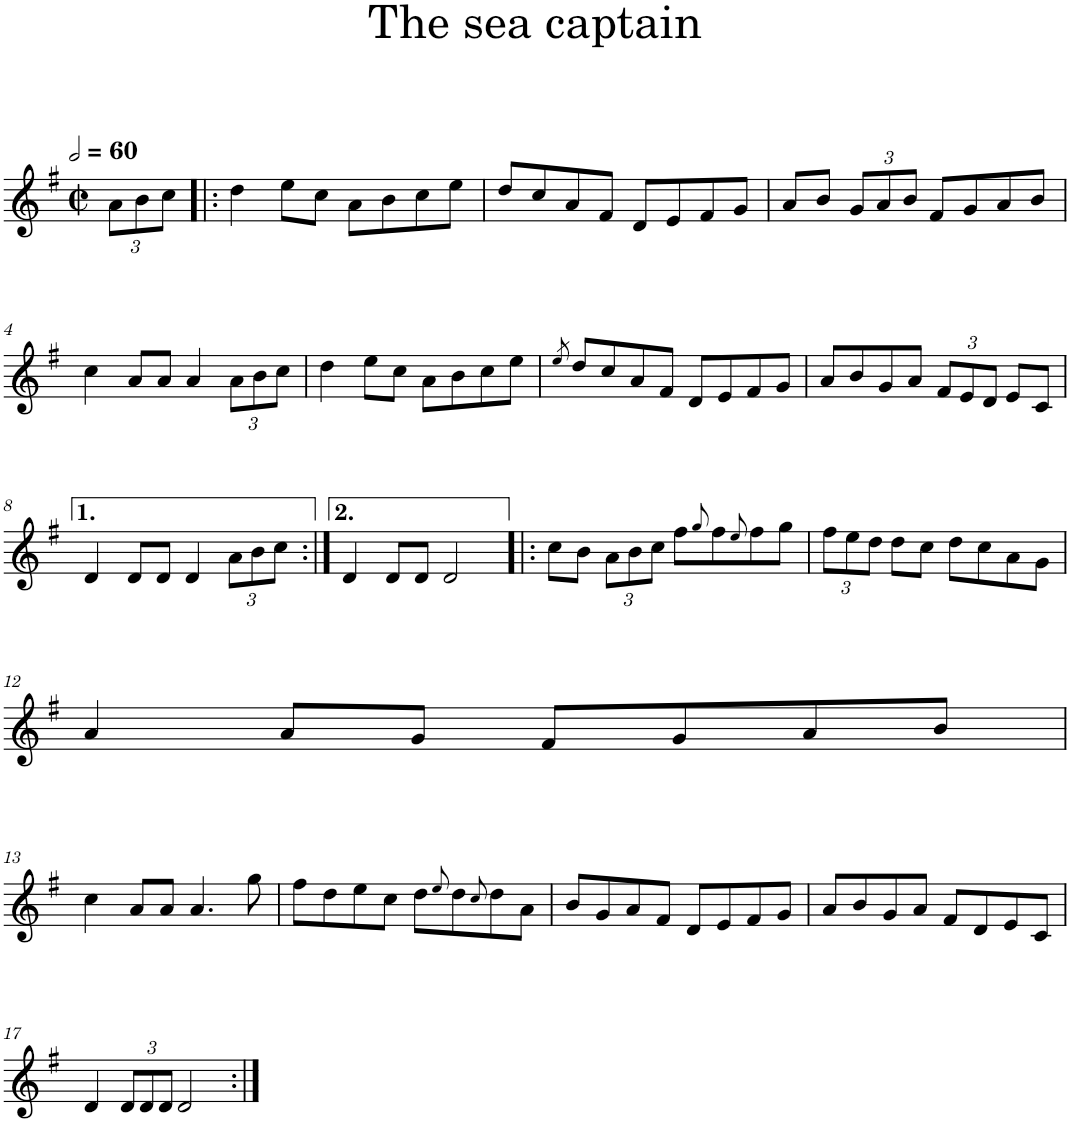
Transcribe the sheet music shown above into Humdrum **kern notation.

**kern
*part1
*staff1
*I"Flute
*I'Fl.
*clefG2
*k[f#]
*M2/2
*met(c|)
*MM120
*Xbrackettup
=
12a\L
12b\
12cc\J
=1!|:
4dd\
8ee\L
8cc\J
8a\L
8b\
8cc\
8ee\J
=2
8dd/L
8cc/
8a/
8f#/J
8d/L
8e/
8f#/
8g/J
=3
8a/L
8b/J
12g/L
12a/
12b/J
8f#/L
8g/
8a/
8b/J
!!LO:LB:g=z
=4
4cc\
8a/L
8a/J
4a/
12a\L
12b\
12cc\J
=5
4dd\
8ee\L
8cc\J
8a\L
8b\
8cc\
8ee\J
=6
8qee/
8dd/L
8cc/
8a/
8f#/J
8d/L
8e/
8f#/
8g/J
=7
8a/L
8b/
8g/
8a/J
12f#/L
12e/
12d/J
8e/L
8c/J
!!LO:LB:g=z
=8
4d/
8d/L
8d/J
4d/
12a\L
12b\
12cc\J
=9:|!
4d/
8d/L
8d/J
2d/
=10!|:
8cc\L
8b\J
12a\L
12b\
12cc\J
8ff#\L
8qgg/
8ff#\
8qee/
8ff#\
8gg\J
=11
12ff#\L
12ee\
12dd\J
8dd\L
8cc\J
8dd\L
8cc\
8a\
8g\J
!!LO:LB:g=z
=12
4a/
8a/L
8g/J
8f#/L
8g/
8a/
8b/J
!!LO:LB:g=z
=13
4cc\
8a/L
8a/J
4.a/
8gg\
=14
8ff#\L
8dd\
8ee\
8cc\J
8dd\L
8qee/
8dd\
8qcc/
8dd\
8a\J
=15
8b/L
8g/
8a/
8f#/J
8d/L
8e/
8f#/
8g/J
=16
8a/L
8b/
8g/
8a/J
8f#/L
8d/
8e/
8c/J
!!LO:LB:g=z
=17
4d/
12d/L
12d/
12d/J
2d/
=:|!
*-
